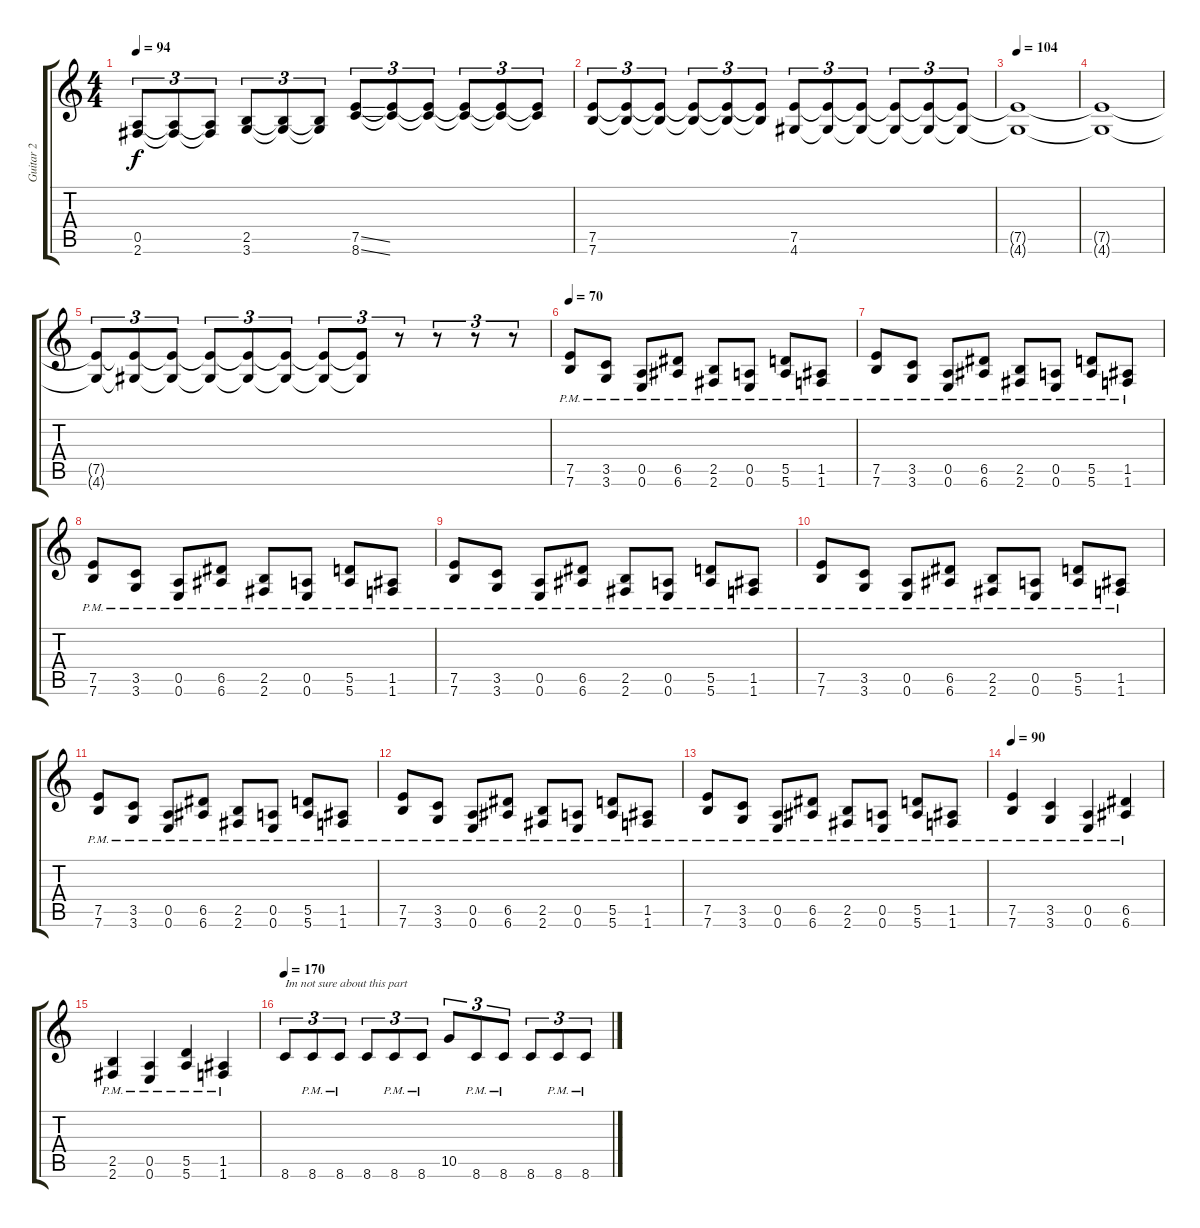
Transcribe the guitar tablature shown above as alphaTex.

\track ("Guitar 2" "Guitar 2") {instrument overdrivenguitar}
\staff {score tabs}
\tuning (E4 B3 G3 D3 A2 E2) {hide}
\ts (4 4)
\tempo 94
\clef g2
\ks c
(0.5{t} 2.6{t}).8{tu (3 2) dy f} (0.5{t} 2.6{t}).8{tu (3 2)} (0.5{t} 2.6{t}).8{tu (3 2)} (2.5 3.6).8{tu (3 2)} (2.5{t} 3.6{t}).8{tu (3 2)} (2.5{t} 3.6{t}).8{tu (3 2)} (7.5{ss} 8.6{ss}).8{tu (3 2)} (7.5{t} 8.6{t}).8{tu (3 2)} (7.5{t} 8.6{t}).8{tu (3 2)} (7.5{t} 8.6{t}).8{tu (3 2)} (7.5{t} 8.6{t}).8{tu (3 2)} (7.5{t} 8.6{t}).8{tu (3 2)} |
(7.5 7.6).8{tu (3 2)} (7.5{t} 7.6{t}).8{tu (3 2)} (7.5{t} 7.6{t}).8{tu (3 2)} (7.5{t} 7.6{t}).8{tu (3 2)} (7.5{t} 7.6{t}).8{tu (3 2)} (7.5{t} 7.6{t}).8{tu (3 2)} (7.5 4.6).8{tu (3 2)} (7.5{t} 4.6{t}).8{tu (3 2)} (7.5{t} 4.6{t}).8{tu (3 2)} (7.5{t} 4.6{t}).8{tu (3 2)} (7.5{t} 4.6{t}).8{tu (3 2)} (7.5{t} 4.6{t}).8{tu (3 2)} |
\tempo 104
(7.5{t} 4.6{t}).1 |
(7.5{t} 4.6{t}).1 |
(7.5{t} 4.6{t}).8{tu (3 2)} (7.5{t} 4.6{t}).8{tu (3 2)} (7.5{t} 4.6{t}).8{tu (3 2)} (7.5{t} 4.6{t}).8{tu (3 2)} (7.5{t} 4.6{t}).8{tu (3 2)} (7.5{t} 4.6{t}).8{tu (3 2)} (7.5{t} 4.6{t}).8{tu (3 2)} (7.5{t} 4.6{t}).8{tu (3 2)} r.8{tu (3 2)} r.8{tu (3 2)} r.8{tu (3 2)} r.8{tu (3 2)} |
\tempo 70
(7.5{pm} 7.6{pm}).8 (3.5{pm} 3.6{pm}).8 (0.5{pm} 0.6{pm}).8 (6.5{pm} 6.6{pm}).8 (2.5{pm} 2.6{pm}).8 (0.5{pm} 0.6{pm}).8 (5.5{pm} 5.6{pm}).8 (1.5{pm} 1.6{pm}).8 |
(7.5{pm} 7.6{pm}).8 (3.5{pm} 3.6{pm}).8 (0.5{pm} 0.6{pm}).8 (6.5{pm} 6.6{pm}).8 (2.5{pm} 2.6{pm}).8 (0.5{pm} 0.6{pm}).8 (5.5{pm} 5.6{pm}).8 (1.5{pm} 1.6{pm}).8 |
(7.5{pm} 7.6{pm}).8 (3.5{pm} 3.6{pm}).8 (0.5{pm} 0.6{pm}).8 (6.5{pm} 6.6{pm}).8 (2.5{pm} 2.6{pm}).8 (0.5{pm} 0.6{pm}).8 (5.5{pm} 5.6{pm}).8 (1.5{pm} 1.6{pm}).8 |
(7.5{pm} 7.6{pm}).8 (3.5{pm} 3.6{pm}).8 (0.5{pm} 0.6{pm}).8 (6.5{pm} 6.6{pm}).8 (2.5{pm} 2.6{pm}).8 (0.5{pm} 0.6{pm}).8 (5.5{pm} 5.6{pm}).8 (1.5{pm} 1.6{pm}).8 |
(7.5{pm} 7.6{pm}).8 (3.5{pm} 3.6{pm}).8 (0.5{pm} 0.6{pm}).8 (6.5{pm} 6.6{pm}).8 (2.5{pm} 2.6{pm}).8 (0.5{pm} 0.6{pm}).8 (5.5{pm} 5.6{pm}).8 (1.5{pm} 1.6{pm}).8 |
(7.5{pm} 7.6{pm}).8 (3.5{pm} 3.6{pm}).8 (0.5{pm} 0.6{pm}).8 (6.5{pm} 6.6{pm}).8 (2.5{pm} 2.6{pm}).8 (0.5{pm} 0.6{pm}).8 (5.5{pm} 5.6{pm}).8 (1.5{pm} 1.6{pm}).8 |
(7.5{pm} 7.6{pm}).8 (3.5{pm} 3.6{pm}).8 (0.5{pm} 0.6{pm}).8 (6.5{pm} 6.6{pm}).8 (2.5{pm} 2.6{pm}).8 (0.5{pm} 0.6{pm}).8 (5.5{pm} 5.6{pm}).8 (1.5{pm} 1.6{pm}).8 |
(7.5{pm} 7.6{pm}).8 (3.5{pm} 3.6{pm}).8 (0.5{pm} 0.6{pm}).8 (6.5{pm} 6.6{pm}).8 (2.5{pm} 2.6{pm}).8 (0.5{pm} 0.6{pm}).8 (5.5{pm} 5.6{pm}).8 (1.5{pm} 1.6{pm}).8 |
\tempo 90
(7.5{pm} 7.6{pm}).4 (3.5{pm} 3.6{pm}).4 (0.5{pm} 0.6{pm}).4 (6.5{pm} 6.6{pm}).4 |
(2.5{pm} 2.6{pm}).4 (0.5{pm} 0.6{pm}).4 (5.5{pm} 5.6{pm}).4 (1.5{pm} 1.6{pm}).4 |
\tempo 170
8.6.8{tu (3 2) txt "Im not sure about this part"} 8.6{pm}.8{tu (3 2)} 8.6{pm}.8{tu (3 2)} 8.6.8{tu (3 2)} 8.6{pm}.8{tu (3 2)} 8.6{pm}.8{tu (3 2)} 10.5.8{tu (3 2)} 8.6{pm}.8{tu (3 2)} 8.6{pm}.8{tu (3 2)} 8.6.8{tu (3 2)} 8.6{pm}.8{tu (3 2)} 8.6{pm}.8{tu (3 2)}
